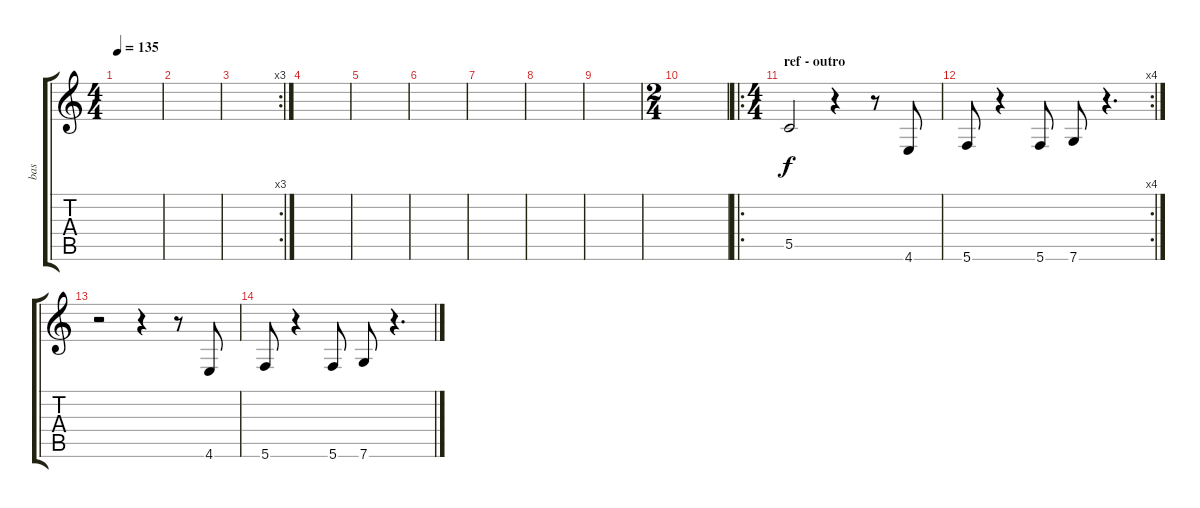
\track ("bas" "bas") {instrument electricbassfinger}
\staff {score tabs}
\tuning (D4 A3 F3 C3 G2 C2) {hide}
\ts (4 4)
\tempo 135
\clef g2
\ks c
|
|
\rc 3
|
|
|
|
|
|
|
\ts (2 4)
|
\ro
\ts (4 4)
\section ("" "ref - outro")
5.5.2 r.4 r.8 4.6.8 |
\rc 4
5.6.8 r.4 5.6.8 7.6.8 r.4{d} |
r.2 r.4 r.8 4.6.8 |
5.6.8 r.4 5.6.8 7.6.8 r.4{d}
